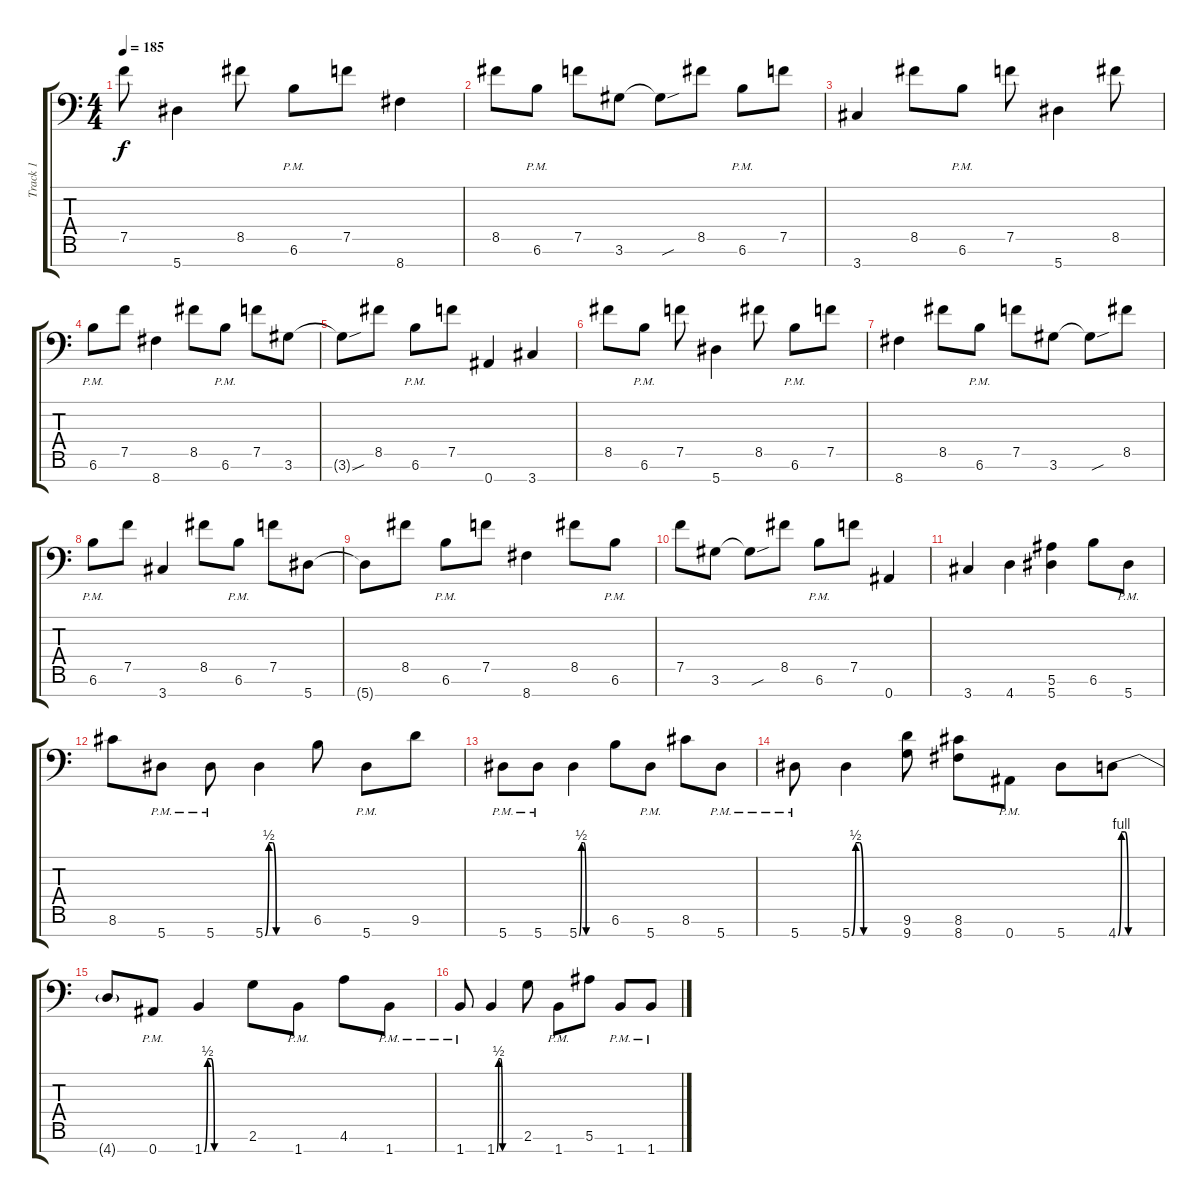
\track ("Track 1" "Track 1") {instrument overdrivenguitar}
\staff {score tabs}
\tuning (F4 C4 Ab3 Eb3 Bb2 F2 Bb1) {hide}
\ts (4 4)
\tempo 185
\clef f4
\ks c
7.5.8{dy f} 5.7.4 8.5.8 6.6{pm}.8 7.5.8 8.7.4 |
8.5.8 6.6{pm}.8 7.5.8 3.6.8 3.6{sou t}.8 8.5.8 6.6{pm}.8 7.5.8 |
3.7.4 8.5.8 6.6{pm}.8 7.5.8 5.7.4 8.5.8 |
6.6{pm}.8 7.5.8 8.7.4 8.5.8 6.6{pm}.8 7.5.8 3.6.8 |
3.6{sou t}.8 8.5.8 6.6{pm}.8 7.5.8 0.7.4 3.7.4 |
8.5.8 6.6{pm}.8 7.5.8 5.7.4 8.5.8 6.6{pm}.8 7.5.8 |
8.7.4 8.5.8 6.6{pm}.8 7.5.8 3.6.8 3.6{sou t}.8 8.5.8 |
6.6{pm}.8 7.5.8 3.7.4 8.5.8 6.6{pm}.8 7.5.8 5.7.8 |
5.7{t}.8 8.5.8 6.6{pm}.8 7.5.8 8.7.4 8.5.8 6.6{pm}.8 |
7.5.8 3.6.8 3.6{sou t}.8 8.5.8 6.6{pm}.8 7.5.8 0.7.4 |
3.7.4 4.7.4 (5.6 5.7).4 6.6.8 5.7{pm}.8 |
8.6.8 5.7{pm}.8 5.7{pm}.8 5.7{be (custom 0 0 5 2 10 2 15 0 60 0)}.4 6.6.8 5.7{pm}.8 9.6.8 |
5.7{pm}.8 5.7{pm}.8 5.7{be (custom 0 0 5 2 10 2 15 0 60 0)}.4 6.6.8 5.7{pm}.8 8.6.8 5.7{pm}.8 |
5.7{pm}.8 5.7{be (custom 0 0 5 2 10 2 15 0 60 0)}.4 (9.6 9.7).8 (8.6 8.7).8 0.7{pm}.8 5.7.8 4.7{be (custom 0 0 5 4 10 4 15 0 60 0)}.8 |
4.7{t}.8 0.7{pm}.8 1.7{be (custom 0 0 5 2 10 2 15 0 30 0 60 0)}.4 2.6.8 1.7{pm}.8 4.6.8 1.7{pm}.8 |
1.7{pm}.8 1.7{be (custom 0 0 5 2 10 2 15 0 60 0)}.4 2.6.8 1.7{pm}.8 5.6.8 1.7{pm}.8 1.7{pm}.8
